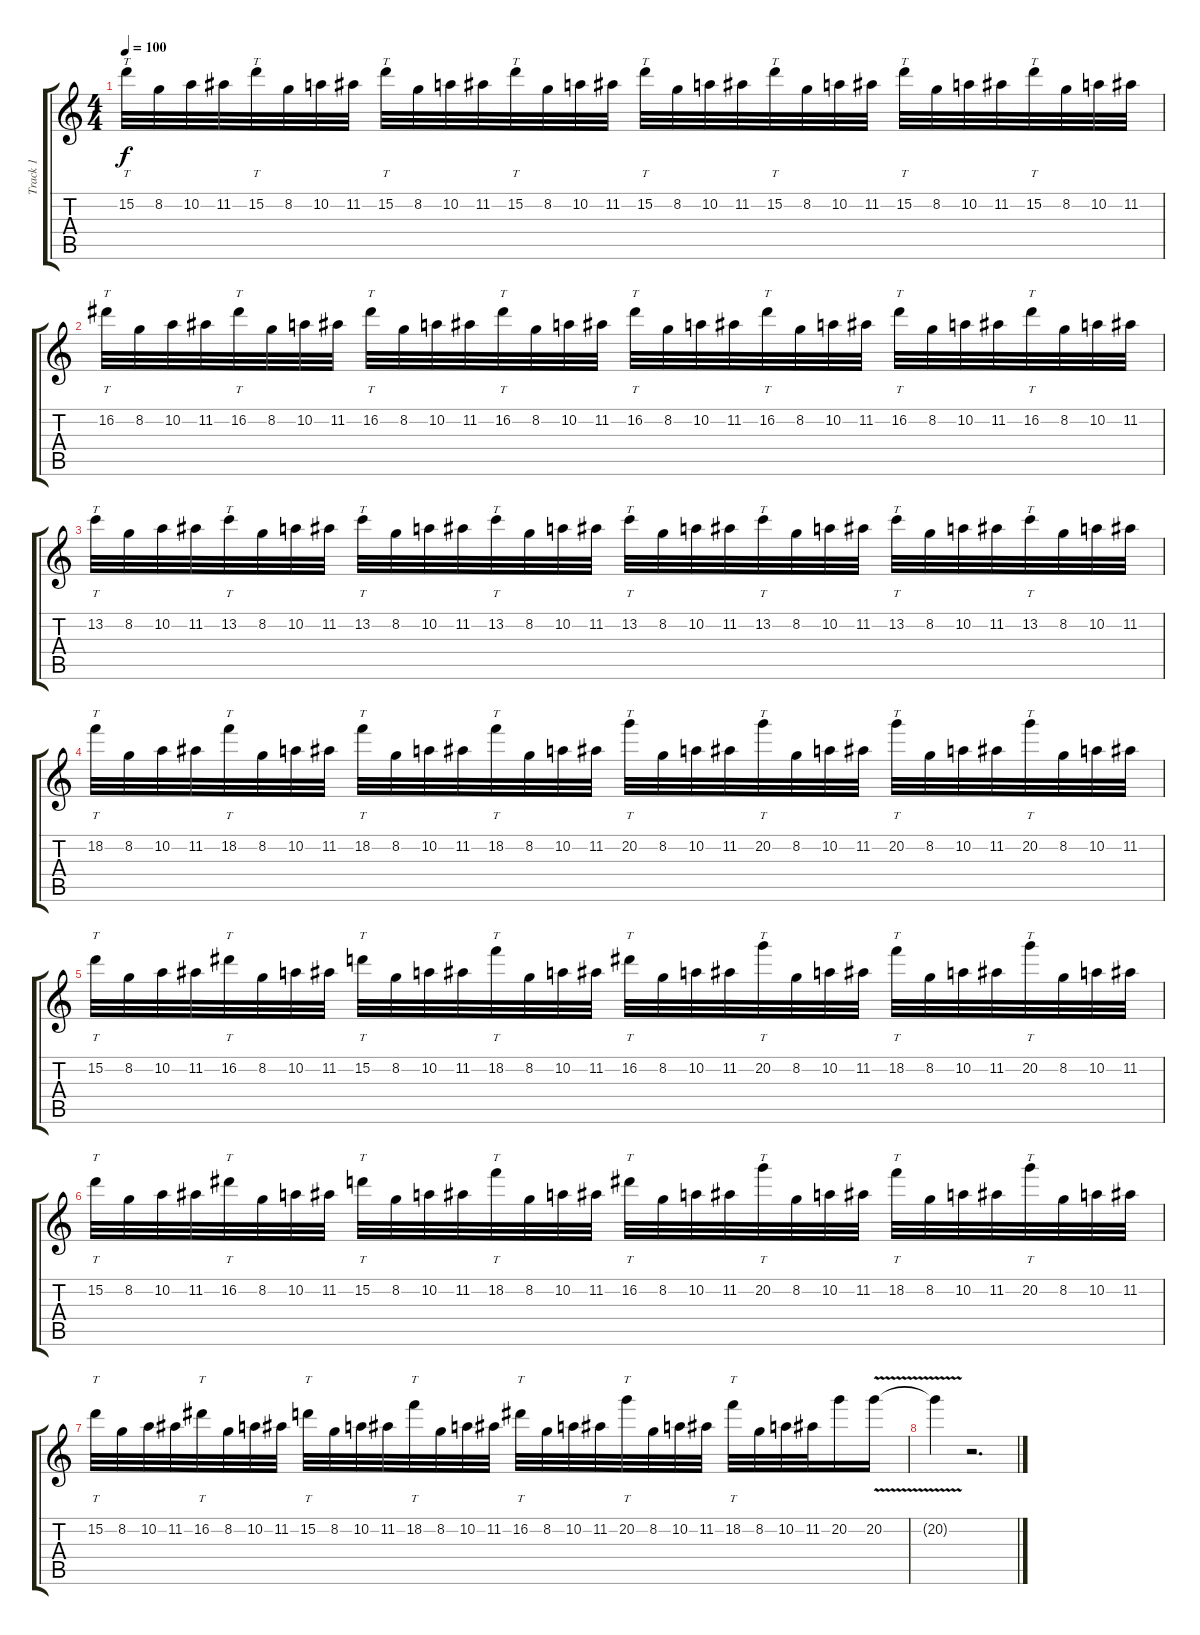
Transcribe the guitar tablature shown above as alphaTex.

\track ("Track 1" "Track 1") {instrument distortionguitar}
\staff {score tabs}
\tuning (E4 B3 G3 D3 A2 D2) {hide}
\ts (4 4)
\tempo 100
\clef g2
\ks c
15.2.32{tt dy f instrument distortionguitar} 8.2.32 10.2.32 11.2.32 15.2.32{tt} 8.2.32 10.2.32 11.2.32 15.2.32{tt} 8.2.32 10.2.32 11.2.32 15.2.32{tt} 8.2.32 10.2.32 11.2.32 15.2.32{tt} 8.2.32 10.2.32 11.2.32 15.2.32{tt} 8.2.32 10.2.32 11.2.32 15.2.32{tt} 8.2.32 10.2.32 11.2.32 15.2.32{tt} 8.2.32 10.2.32 11.2.32 |
16.2.32{tt} 8.2.32 10.2.32 11.2.32 16.2.32{tt} 8.2.32 10.2.32 11.2.32 16.2.32{tt} 8.2.32 10.2.32 11.2.32 16.2.32{tt} 8.2.32 10.2.32 11.2.32 16.2.32{tt} 8.2.32 10.2.32 11.2.32 16.2.32{tt} 8.2.32 10.2.32 11.2.32 16.2.32{tt} 8.2.32 10.2.32 11.2.32 16.2.32{tt} 8.2.32 10.2.32 11.2.32 |
13.2.32{tt} 8.2.32 10.2.32 11.2.32 13.2.32{tt} 8.2.32 10.2.32 11.2.32 13.2.32{tt} 8.2.32 10.2.32 11.2.32 13.2.32{tt} 8.2.32 10.2.32 11.2.32 13.2.32{tt} 8.2.32 10.2.32 11.2.32 13.2.32{tt} 8.2.32 10.2.32 11.2.32 13.2.32{tt} 8.2.32 10.2.32 11.2.32 13.2.32{tt} 8.2.32 10.2.32 11.2.32 |
18.2.32{tt} 8.2.32 10.2.32 11.2.32 18.2.32{tt} 8.2.32 10.2.32 11.2.32 18.2.32{tt} 8.2.32 10.2.32 11.2.32 18.2.32{tt} 8.2.32 10.2.32 11.2.32 20.2.32{tt} 8.2.32 10.2.32 11.2.32 20.2.32{tt} 8.2.32 10.2.32 11.2.32 20.2.32{tt} 8.2.32 10.2.32 11.2.32 20.2.32{tt} 8.2.32 10.2.32 11.2.32 |
15.2.32{tt} 8.2.32 10.2.32 11.2.32 16.2.32{tt} 8.2.32 10.2.32 11.2.32 15.2.32{tt} 8.2.32 10.2.32 11.2.32 18.2.32{tt} 8.2.32 10.2.32 11.2.32 16.2.32{tt} 8.2.32 10.2.32 11.2.32 20.2.32{tt} 8.2.32 10.2.32 11.2.32 18.2.32{tt} 8.2.32 10.2.32 11.2.32 20.2.32{tt} 8.2.32 10.2.32 11.2.32 |
15.2.32{tt} 8.2.32 10.2.32 11.2.32 16.2.32{tt} 8.2.32 10.2.32 11.2.32 15.2.32{tt} 8.2.32 10.2.32 11.2.32 18.2.32{tt} 8.2.32 10.2.32 11.2.32 16.2.32{tt} 8.2.32 10.2.32 11.2.32 20.2.32{tt} 8.2.32 10.2.32 11.2.32 18.2.32{tt} 8.2.32 10.2.32 11.2.32 20.2.32{tt} 8.2.32 10.2.32 11.2.32 |
15.2.32{tt} 8.2.32 10.2.32 11.2.32 16.2.32{tt} 8.2.32 10.2.32 11.2.32 15.2.32{tt} 8.2.32 10.2.32 11.2.32 18.2.32{tt} 8.2.32 10.2.32 11.2.32 16.2.32{tt} 8.2.32 10.2.32 11.2.32 20.2.32{tt} 8.2.32 10.2.32 11.2.32 18.2.32{tt} 8.2.32 10.2.32 11.2.32 20.2.16 20.2{v}.16 |
20.2{t}.4 r.2{d}
